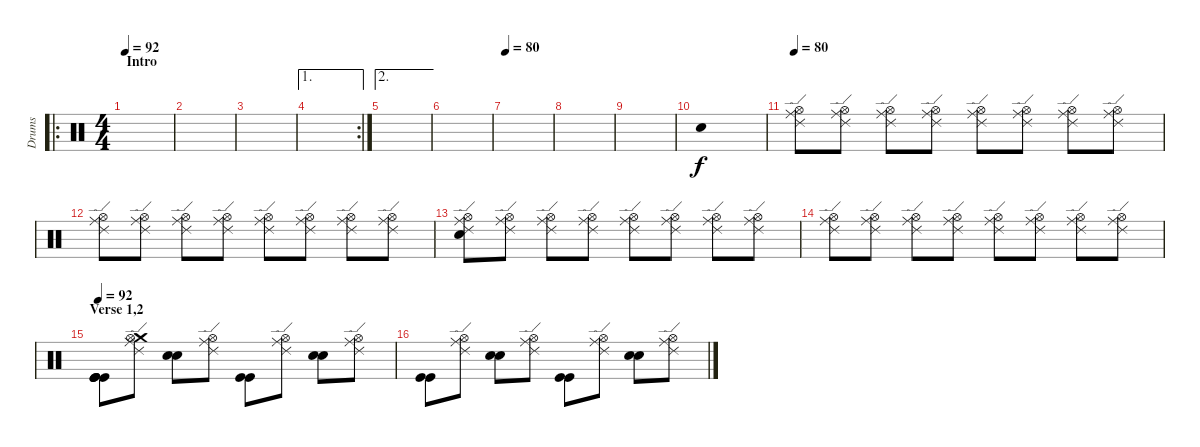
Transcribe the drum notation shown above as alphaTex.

\track ("Drums" "Drums") {instrument percussion}
\staff {score}
\articulation defaults
\ro
\ts (4 4)
\section ("" "Intro")
\tempo 92
\clef neutral
\ks c
|
|
|
\ae 1
\rc 2
|
\ae 2
|
|
\tempo 80
|
|
|
"Metronome (bell)".1 |
\tempo 80
("Hi-Hat (open)" "Ride (middle)" "Ride (edge) 2").8{volume 9} ("Hi-Hat (open)" "Ride (middle)" "Ride (edge) 2").8 ("Hi-Hat (open)" "Ride (middle)" "Ride (edge) 2").8 ("Hi-Hat (open)" "Ride (middle)" "Ride (edge) 2").8 ("Hi-Hat (open)" "Ride (middle)" "Ride (edge) 2").8 ("Hi-Hat (open)" "Ride (middle)" "Ride (edge) 2").8 ("Hi-Hat (open)" "Ride (middle)" "Ride (edge) 2").8 ("Hi-Hat (open)" "Ride (middle)" "Ride (edge) 2").8 |
("Hi-Hat (open)" "Ride (middle)" "Ride (edge) 2").8 ("Hi-Hat (open)" "Ride (middle)" "Ride (edge) 2").8 ("Hi-Hat (open)" "Ride (middle)" "Ride (edge) 2").8 ("Hi-Hat (open)" "Ride (middle)" "Ride (edge) 2").8 ("Hi-Hat (open)" "Ride (middle)" "Ride (edge) 2").8 ("Hi-Hat (open)" "Ride (middle)" "Ride (edge) 2").8 ("Hi-Hat (open)" "Ride (middle)" "Ride (edge) 2").8 ("Hi-Hat (open)" "Ride (middle)" "Ride (edge) 2").8 |
("Metronome (bell)" "Hi-Hat (open)" "Ride (middle)" "Ride (edge) 2").8 ("Hi-Hat (open)" "Ride (middle)" "Ride (edge) 2").8 ("Hi-Hat (open)" "Ride (middle)" "Ride (edge) 2").8 ("Hi-Hat (open)" "Ride (middle)" "Ride (edge) 2").8 ("Hi-Hat (open)" "Ride (middle)" "Ride (edge) 2").8 ("Hi-Hat (open)" "Ride (middle)" "Ride (edge) 2").8 ("Hi-Hat (open)" "Ride (middle)" "Ride (edge) 2").8 ("Hi-Hat (open)" "Ride (middle)" "Ride (edge) 2").8 |
("Hi-Hat (open)" "Ride (middle)" "Ride (edge) 2").8 ("Hi-Hat (open)" "Ride (middle)" "Ride (edge) 2").8 ("Hi-Hat (open)" "Ride (middle)" "Ride (edge) 2").8 ("Hi-Hat (open)" "Ride (middle)" "Ride (edge) 2").8 ("Hi-Hat (open)" "Ride (middle)" "Ride (edge) 2").8 ("Hi-Hat (open)" "Ride (middle)" "Ride (edge) 2").8 ("Hi-Hat (open)" "Ride (middle)" "Ride (edge) 2").8 ("Hi-Hat (open)" "Ride (middle)" "Ride (edge) 2").8 |
\section ("" "Verse 1,2")
\tempo 92
("Kick (hit)" "Kick (hit)" "Kick (hit)" "Kick (hit)").8{volume 16} ("Crash medium (hit)" "Ride (edge) 2" "Ride (middle)" "Hi-Hat (open)").8 ("Electric Snare (hit)" "Electric Snare (hit)").8 ("Ride (edge) 2" "Ride (middle)" "Hi-Hat (open)").8 ("Kick (hit)" "Kick (hit)").8 ("Ride (edge) 2" "Ride (middle)" "Hi-Hat (open)").8 ("Electric Snare (hit)" "Electric Snare (hit)").8 ("Ride (edge) 2" "Ride (middle)" "Hi-Hat (open)").8 |
("Kick (hit)" "Kick (hit)").8 ("Ride (edge) 2" "Ride (middle)" "Hi-Hat (open)").8 ("Electric Snare (hit)" "Electric Snare (hit)").8 ("Ride (edge) 2" "Ride (middle)" "Hi-Hat (open)").8 ("Kick (hit)" "Kick (hit)").8 ("Ride (edge) 2" "Ride (middle)" "Hi-Hat (open)").8 ("Electric Snare (hit)" "Electric Snare (hit)").8 ("Ride (edge) 2" "Ride (middle)" "Hi-Hat (open)").8
